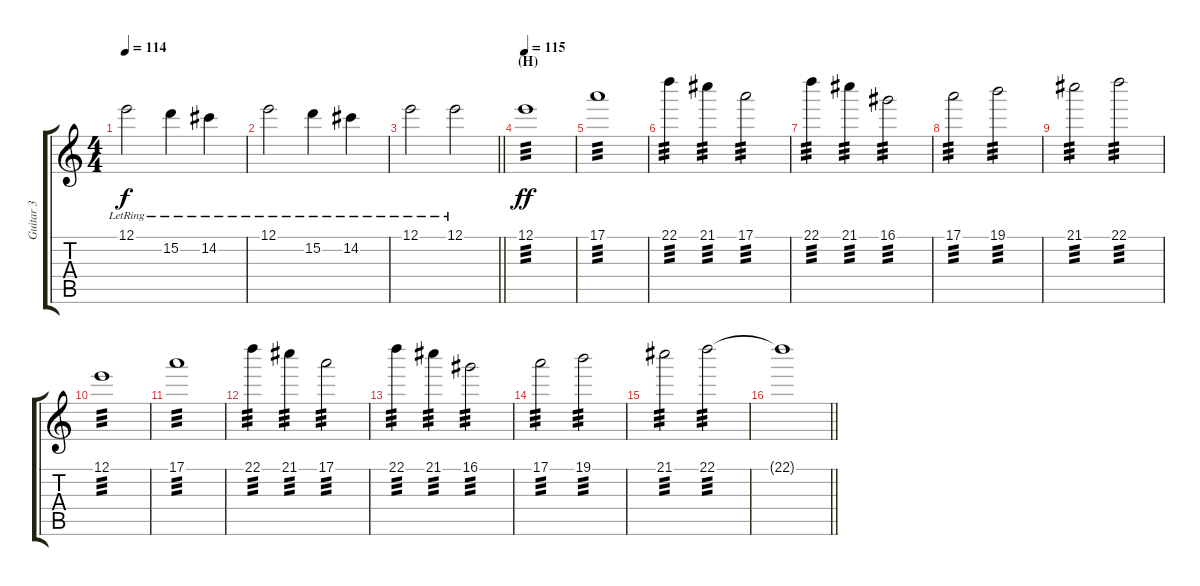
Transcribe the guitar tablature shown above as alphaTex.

\track ("Guitar 3" "Guitar 3") {instrument electricguitarjazz}
\staff {score tabs}
\tuning (E4 B3 G3 D3 A2 E2) {hide}
\ts (4 4)
\tempo 114
\clef g2
\ks c
12.1{lr}.2{dy f} 15.2{lr}.4 14.2{lr}.4 |
12.1{lr}.2 15.2{lr}.4 14.2{lr}.4 |
\barLineRight lightlight
12.1{lr}.2 12.1{lr}.2 |
\section ("" "(H)")
\tempo 115
12.1.1{tp 3 dy ff volume 14 balance 0 instrument overdrivenguitar} |
17.1.1{tp 3} |
22.1.4{tp 3} 21.1.4{tp 3} 17.1.2{tp 3} |
22.1.4{tp 3} 21.1.4{tp 3} 16.1.2{tp 3} |
17.1.2{tp 3} 19.1.2{tp 3} |
21.1.2{tp 3} 22.1.2{tp 3} |
12.1.1{tp 3} |
17.1.1{tp 3} |
22.1.4{tp 3} 21.1.4{tp 3} 17.1.2{tp 3} |
22.1.4{tp 3} 21.1.4{tp 3} 16.1.2{tp 3} |
17.1.2{tp 3} 19.1.2{tp 3} |
21.1.2{tp 3} 22.1.2{tp 3} |
\barLineRight lightlight
22.1{t}.1
